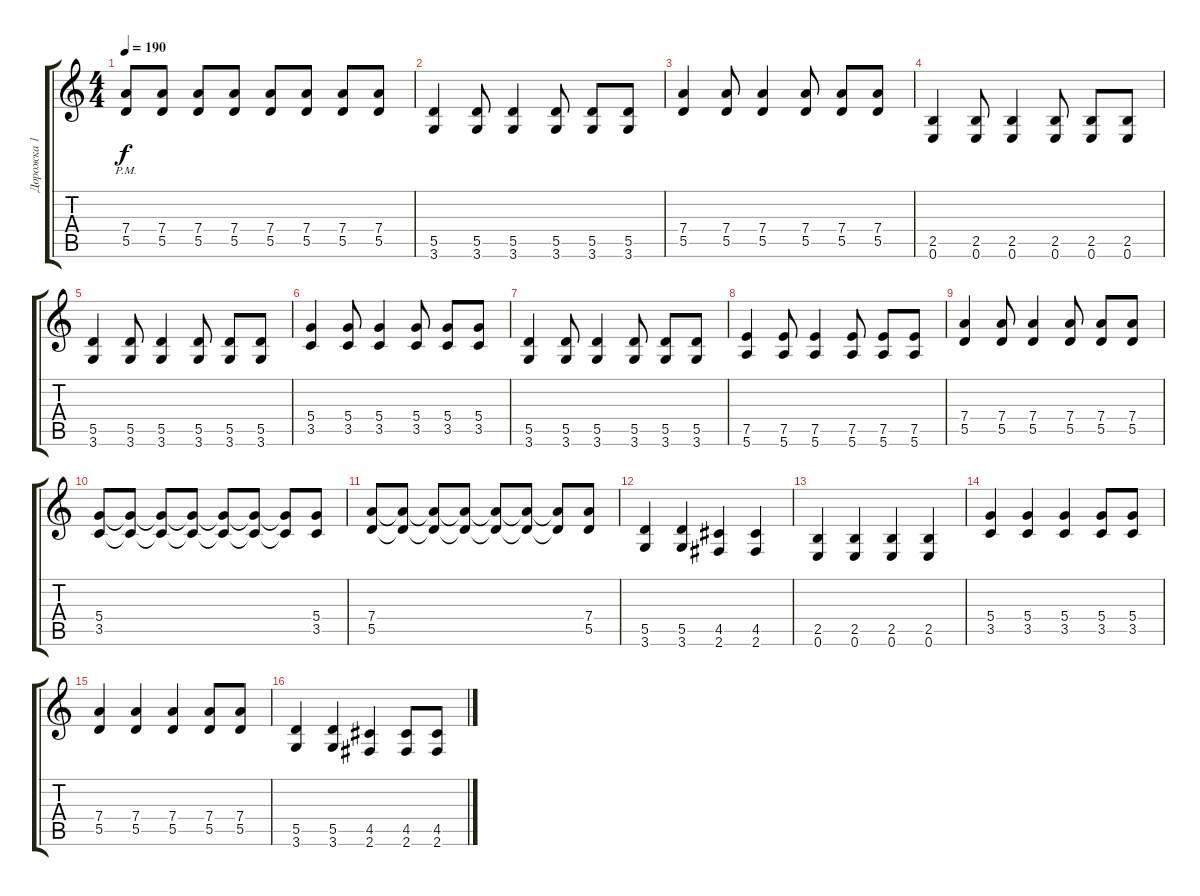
\track ("Дорожка 1" "Дорожка 1") {instrument distortionguitar}
\staff {score tabs}
\tuning (E4 B3 G3 D3 A2 E2) {hide}
\ts (4 4)
\tempo 190
\clef g2
\ks c
(7.4{pm} 5.5{pm}).8{dy f} (7.4 5.5).8 (7.4 5.5).8 (7.4 5.5).8 (7.4 5.5).8 (7.4 5.5).8 (7.4 5.5).8 (7.4 5.5).8 |
(5.5 3.6).4 (5.5 3.6).8 (5.5 3.6).4 (5.5 3.6).8 (5.5 3.6).8 (5.5 3.6).8 |
(7.4 5.5).4 (7.4 5.5).8 (7.4 5.5).4 (7.4 5.5).8 (7.4 5.5).8 (7.4 5.5).8 |
(2.5 0.6).4 (2.5 0.6).8 (2.5 0.6).4 (2.5 0.6).8 (2.5 0.6).8 (2.5 0.6).8 |
(5.5 3.6).4 (5.5 3.6).8 (5.5 3.6).4 (5.5 3.6).8 (5.5 3.6).8 (5.5 3.6).8 |
(5.4 3.5).4 (5.4 3.5).8 (5.4 3.5).4 (5.4 3.5).8 (5.4 3.5).8 (5.4 3.5).8 |
(5.5 3.6).4 (5.5 3.6).8 (5.5 3.6).4 (5.5 3.6).8 (5.5 3.6).8 (5.5 3.6).8 |
(7.5 5.6).4 (7.5 5.6).8 (7.5 5.6).4 (7.5 5.6).8 (7.5 5.6).8 (7.5 5.6).8 |
(7.4 5.5).4 (7.4 5.5).8 (7.4 5.5).4 (7.4 5.5).8 (7.4 5.5).8 (7.4 5.5).8 |
(5.4 3.5).8 (5.4{t} 3.5{t}).8 (5.4{t} 3.5{t}).8 (5.4{t} 3.5{t}).8 (5.4{t} 3.5{t}).8 (5.4{t} 3.5{t}).8 (5.4{t} 3.5{t}).8 (5.4 3.5).8 |
(7.4 5.5).8 (7.4{t} 5.5{t}).8 (7.4{t} 5.5{t}).8 (7.4{t} 5.5{t}).8 (7.4{t} 5.5{t}).8 (7.4{t} 5.5{t}).8 (7.4{t} 5.5{t}).8 (7.4 5.5).8 |
(5.5 3.6).4 (5.5 3.6).4 (4.5 2.6).4 (4.5 2.6).4 |
(2.5 0.6).4 (2.5 0.6).4 (2.5 0.6).4 (2.5 0.6).4 |
(5.4 3.5).4 (5.4 3.5).4 (5.4 3.5).4 (5.4 3.5).8 (5.4 3.5).8 |
(7.4 5.5).4 (7.4 5.5).4 (7.4 5.5).4 (7.4 5.5).8 (7.4 5.5).8 |
(5.5 3.6).4 (5.5 3.6).4 (4.5 2.6).4 (4.5 2.6).8 (4.5 2.6).8
